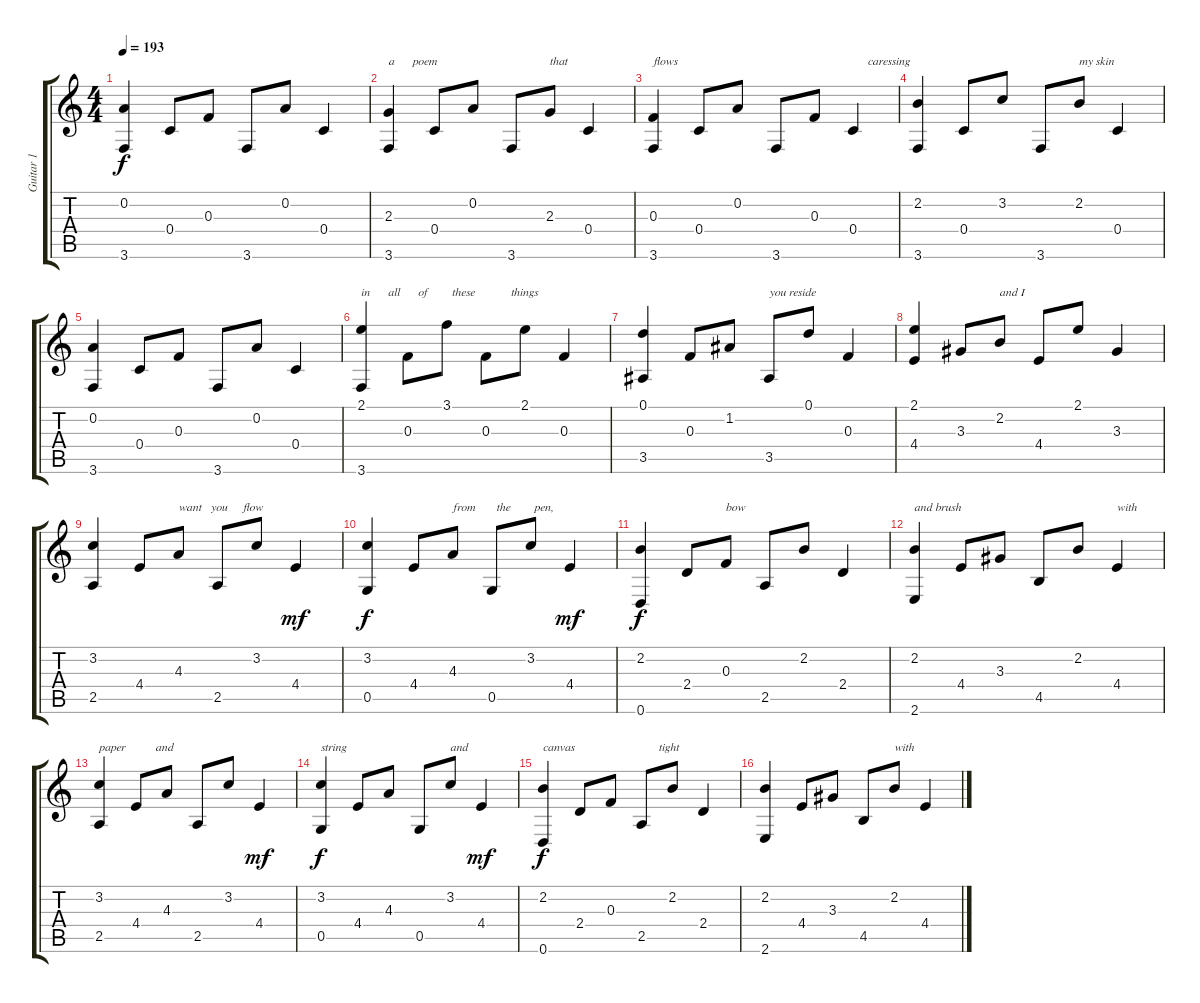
\track ("Guitar 1" "Guitar 1") {instrument acousticguitarsteel}
\staff {score tabs}
\tuning (D4 A3 F3 C3 G2 D2) {hide}
\ts (4 4)
\tempo 193
\clef g2
\ks c
(0.2 3.6).4{dy f} 0.4.8 0.3.8 3.6.8 0.2.8 0.4.4 |
(2.3 3.6).4{txt "a      poem"} 0.4.8 0.2.8 3.6.8 2.3.8{txt "that"} 0.4.4 |
(0.3 3.6).4{txt "flows"} 0.4.8 0.2.8 3.6.8 0.3.8 0.4.4{txt "     caressing"} |
(2.2 3.6).4 0.4.8 3.2.8 3.6.8 2.2.8{txt "my skin"} 0.4.4 |
(0.2 3.6).4 0.4.8 0.3.8 3.6.8 0.2.8 0.4.4 |
(2.1 3.6).4{txt "in      all      of        these            things"} 0.3.8 3.1.8 0.3.8 2.1.8 0.3.4 |
(0.1 3.5).4 0.3.8 1.2.8 3.5.8{txt "you reside"} 0.1.8 0.3.4 |
(2.1 4.4).4 3.3.8 2.2.8{txt "and I"} 4.4.8 2.1.8 3.3.4 |
(3.2 2.5).4 4.4.8 4.3.8{txt "want   you     flow"} 2.5.8 3.2.8 4.4.4{dy mf} |
(3.2 0.5).4{dy f} 4.4.8 4.3.8{txt "from       the        pen,"} 0.5.8 3.2.8 4.4.4{dy mf} |
(2.2 0.6).4{dy f} 2.4.8 0.3.8{txt "bow"} 2.5.8 2.2.8 2.4.4 |
(2.2 2.6).4{txt "and brush"} 4.4.8 3.3.8 4.5.8 2.2.8 4.4.4{txt "with"} |
(3.2 2.5).4{txt "paper          and"} 4.4.8 4.3.8 2.5.8 3.2.8 4.4.4{dy mf} |
(3.2 0.5).4{txt "string" dy f} 4.4.8 4.3.8 0.5.8 3.2.8{txt "and"} 4.4.4{dy mf} |
(2.2 0.6).4{txt "canvas                            tight " dy f} 2.4.8 0.3.8 2.5.8 2.2.8 2.4.4 |
(2.2 2.6).4 4.4.8 3.3.8 4.5.8 2.2.8{txt "with"} 4.4.4
